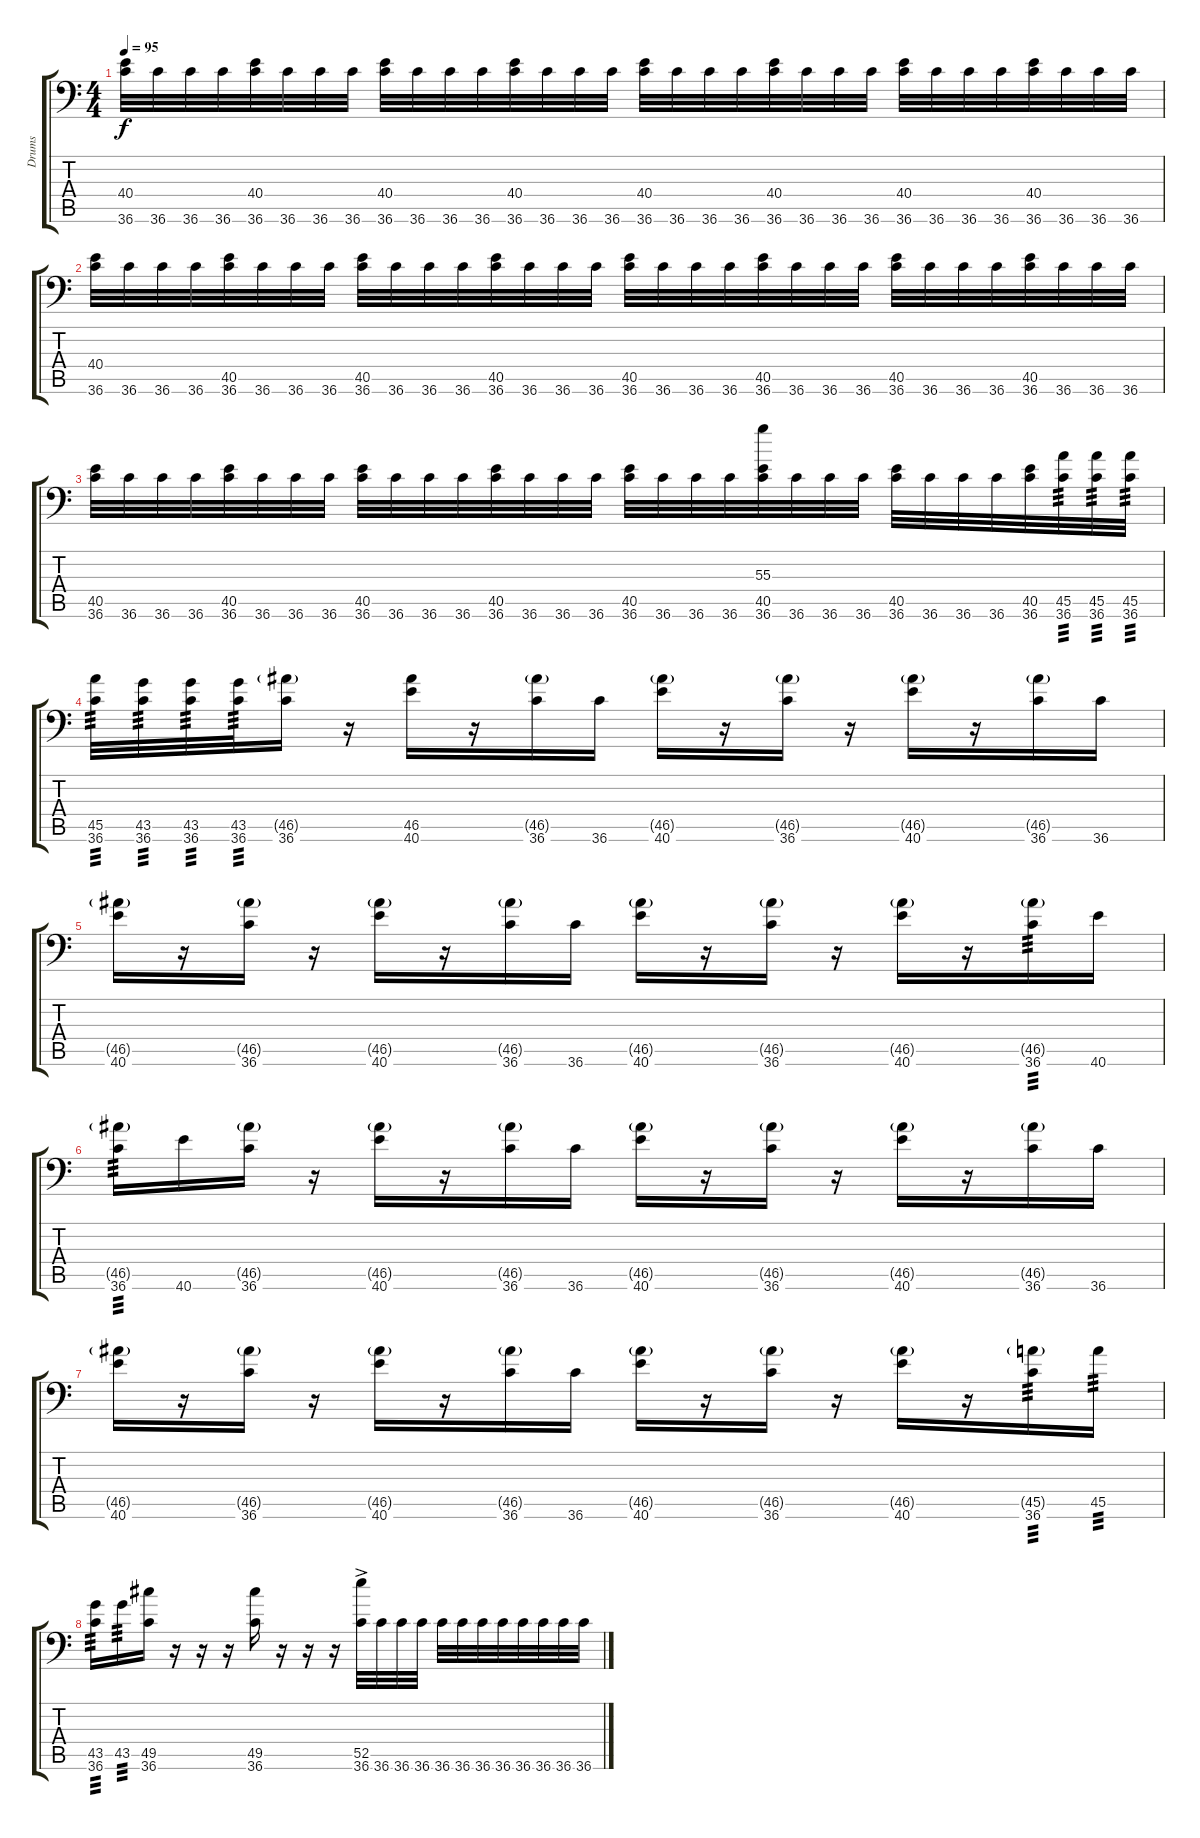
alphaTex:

\track ("Drums" "Drums") {instrument acousticgrandpiano}
\staff {score tabs}
\tuning (C-1 C-1 C-1 C-1 C-1 C-1) {hide}
\ts (4 4)
\tempo 95
\clef f4
\ks c
(40.4 36.6).32{dy f} 36.6.32 36.6.32 36.6.32 (40.4 36.6).32 36.6.32 36.6.32 36.6.32 (40.4 36.6).32 36.6.32 36.6.32 36.6.32 (40.4 36.6).32 36.6.32 36.6.32 36.6.32 (40.4 36.6).32 36.6.32 36.6.32 36.6.32 (40.4 36.6).32 36.6.32 36.6.32 36.6.32 (40.4 36.6).32 36.6.32 36.6.32 36.6.32 (40.4 36.6).32 36.6.32 36.6.32 36.6.32 |
(40.4 36.6).32 36.6.32 36.6.32 36.6.32 (40.5 36.6).32 36.6.32 36.6.32 36.6.32 (40.5 36.6).32 36.6.32 36.6.32 36.6.32 (40.5 36.6).32 36.6.32 36.6.32 36.6.32 (40.5 36.6).32 36.6.32 36.6.32 36.6.32 (40.5 36.6).32 36.6.32 36.6.32 36.6.32 (40.5 36.6).32 36.6.32 36.6.32 36.6.32 (40.5 36.6).32 36.6.32 36.6.32 36.6.32 |
(40.5 36.6).32 36.6.32 36.6.32 36.6.32 (40.5 36.6).32 36.6.32 36.6.32 36.6.32 (40.5 36.6).32 36.6.32 36.6.32 36.6.32 (40.5 36.6).32 36.6.32 36.6.32 36.6.32 (40.5 36.6).32 36.6.32 36.6.32 36.6.32 (55.3 40.5 36.6).32 36.6.32 36.6.32 36.6.32 (40.5 36.6).32 36.6.32 36.6.32 36.6.32 (40.5 36.6).32 (45.5 36.6).32{tp 3} (45.5 36.6).32{tp 3} (45.5 36.6).32{tp 3} |
(45.5 36.6).32{tp 3} (43.5 36.6).32{tp 3} (43.5 36.6).32{tp 3} (43.5 36.6).32{tp 3} (46.5{g} 36.6).16 r.16 (46.5 40.6).16 r.16 (46.5{g} 36.6).16 36.6.16 (46.5{g} 40.6).16 r.16 (46.5{g} 36.6).16 r.16 (46.5{g} 40.6).16 r.16 (46.5{g} 36.6).16 36.6.16 |
(46.5{g} 40.6).16 r.16 (46.5{g} 36.6).16 r.16 (46.5{g} 40.6).16 r.16 (46.5{g} 36.6).16 36.6.16 (46.5{g} 40.6).16 r.16 (46.5{g} 36.6).16 r.16 (46.5{g} 40.6).16 r.16 (46.5{g} 36.6).16{tp 3} 40.6.16 |
(46.5{g} 36.6).16{tp 3} 40.6.16 (46.5{g} 36.6).16 r.16 (46.5{g} 40.6).16 r.16 (46.5{g} 36.6).16 36.6.16 (46.5{g} 40.6).16 r.16 (46.5{g} 36.6).16 r.16 (46.5{g} 40.6).16 r.16 (46.5{g} 36.6).16 36.6.16 |
(46.5{g} 40.6).16 r.16 (46.5{g} 36.6).16 r.16 (46.5{g} 40.6).16 r.16 (46.5{g} 36.6).16 36.6.16 (46.5{g} 40.6).16 r.16 (46.5{g} 36.6).16 r.16 (46.5{g} 40.6).16 r.16 (45.5{g} 36.6).16{tp 3} 45.5.16{tp 3} |
(43.5 36.6).16{tp 3} 43.5.16{tp 3} (49.5 36.6).16 r.16 r.16 r.16 (49.5 36.6).16 r.16 r.16 r.16 (52.5{ac} 36.6).32 36.6.32 36.6.32 36.6.32 36.6.32 36.6.32 36.6.32 36.6.32 36.6.32 36.6.32 36.6.32 36.6.32
